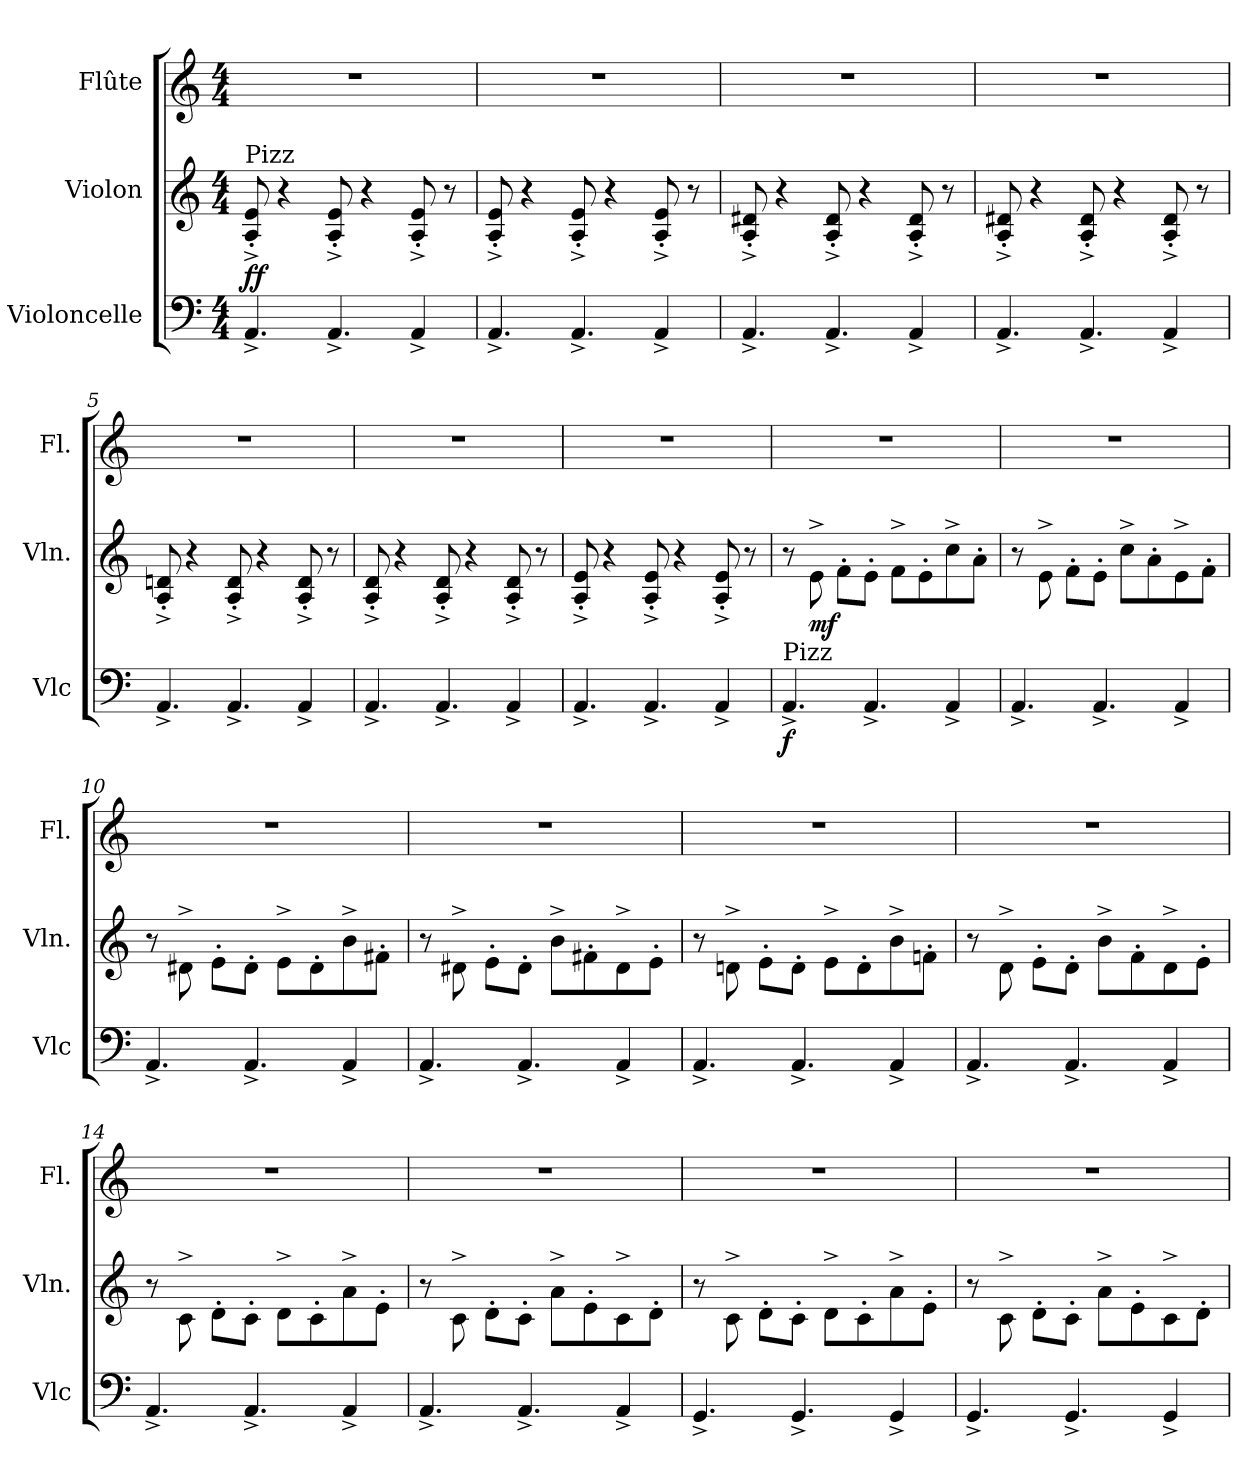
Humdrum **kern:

**kern	**dynam	**kern	**dynam	**kern
*part3	*part3	*part2	*part2	*part1
*staff3	*staff3	*staff2	*staff2	*staff1
*I"Violoncelle	*	*I"Violon	*	*I"Flûte
*I'Vlc	*	*I'Vln.	*	*I'Fl.
*clefF4	*	*clefG2	*	*clefG2
*k[]	*	*k[]	*	*k[]
*M4/4	*	*M4/4	*	*M4/4
=1	=1	=1	=1	=1
!	!	!LO:TX:a:t=Pizz	!	!
!	!LO:DY:b	!	!	!
!	!LO:DY:n=1:a	!	!	!
4.AA^/	f f	8A/'^ 8e/'^	.	1r
.	.	4r	.	.
4.AA^/	.	8A/'^ 8e/'^	.	.
.	.	4r	.	.
4AA^/	.	8A/'^ 8e/'^	.	.
.	.	8r	.	.
=2	=2	=2	=2	=2
4.AA^/	.	8A/'^ 8e/'^	.	1r
.	.	4r	.	.
4.AA^/	.	8A/'^ 8e/'^	.	.
.	.	4r	.	.
4AA^/	.	8A/'^ 8e/'^	.	.
.	.	8r	.	.
=3	=3	=3	=3	=3
4.AA^/	.	8A/'^ 8d#X/'^	.	1r
.	.	4r	.	.
4.AA^/	.	8A/'^ 8d#/'^	.	.
.	.	4r	.	.
4AA^/	.	8A/'^ 8d#/'^	.	.
.	.	8r	.	.
=4	=4	=4	=4	=4
4.AA^/	.	8A/'^ 8d#X/'^	.	1r
.	.	4r	.	.
4.AA^/	.	8A/'^ 8d#/'^	.	.
.	.	4r	.	.
4AA^/	.	8A/'^ 8d#/'^	.	.
.	.	8r	.	.
=5	=5	=5	=5	=5
4.AA^/	.	8A/'^ 8dn/'^	.	1r
.	.	4r	.	.
4.AA^/	.	8A/'^ 8d/'^	.	.
.	.	4r	.	.
4AA^/	.	8A/'^ 8d/'^	.	.
.	.	8r	.	.
!!LO:LB:g=z
=6	=6	=6	=6	=6
4.AA^/	.	8A/'^ 8d/'^	.	1r
.	.	4r	.	.
4.AA^/	.	8A/'^ 8d/'^	.	.
.	.	4r	.	.
4AA^/	.	8A/'^ 8d/'^	.	.
.	.	8r	.	.
=7	=7	=7	=7	=7
4.AA^/	.	8A/'^ 8e/'^	.	1r
.	.	4r	.	.
4.AA^/	.	8A/'^ 8e/'^	.	.
.	.	4r	.	.
4AA^/	.	8A/'^ 8e/'^	.	.
.	.	8r	.	.
=8	=8	=8	=8	=8
!LO:TX:a:t=Pizz	!	!	!	!
!	!LO:DY:b	!	!	!
4.AA^/	f	8r	.	1r
!	!	!	!LO:DY:b	!
.	.	8e^\	mf	.
.	.	8f'\L	.	.
4.AA^/	.	8e'\J	.	.
.	.	8f^\L	.	.
.	.	8e'\	.	.
4AA^/	.	8cc^\	.	.
.	.	8a'\J	.	.
=9	=9	=9	=9	=9
4.AA^/	.	8r	.	1r
.	.	8e^\	.	.
.	.	8f'\L	.	.
4.AA^/	.	8e'\J	.	.
.	.	8cc^\L	.	.
.	.	8a'\	.	.
4AA^/	.	8e^\	.	.
.	.	8f'\J	.	.
=10	=10	=10	=10	=10
4.AA^/	.	8r	.	1r
.	.	8d#X^\	.	.
.	.	8e'\L	.	.
4.AA^/	.	8d#'\J	.	.
.	.	8e^\L	.	.
.	.	8d#'\	.	.
4AA^/	.	8b^\	.	.
.	.	8f#X'\J	.	.
!!LO:LB:g=z
=11	=11	=11	=11	=11
4.AA^/	.	8r	.	1r
.	.	8d#X^\	.	.
.	.	8e'\L	.	.
4.AA^/	.	8d#'\J	.	.
.	.	8b^\L	.	.
.	.	8f#X'\	.	.
4AA^/	.	8d#^\	.	.
.	.	8e'\J	.	.
=12	=12	=12	=12	=12
4.AA^/	.	8r	.	1r
.	.	8dn^\	.	.
.	.	8e'\L	.	.
4.AA^/	.	8d'\J	.	.
.	.	8e^\L	.	.
.	.	8d'\	.	.
4AA^/	.	8b^\	.	.
.	.	8fn'\J	.	.
=13	=13	=13	=13	=13
4.AA^/	.	8r	.	1r
.	.	8d^\	.	.
.	.	8e'\L	.	.
4.AA^/	.	8d'\J	.	.
.	.	8b^\L	.	.
.	.	8f'\	.	.
4AA^/	.	8d^\	.	.
.	.	8e'\J	.	.
=14	=14	=14	=14	=14
4.AA^/	.	8r	.	1r
.	.	8c^\	.	.
.	.	8d'\L	.	.
4.AA^/	.	8c'\J	.	.
.	.	8d^\L	.	.
.	.	8c'\	.	.
4AA^/	.	8a^\	.	.
.	.	8e'\J	.	.
=15	=15	=15	=15	=15
4.AA^/	.	8r	.	1r
.	.	8c^\	.	.
.	.	8d'\L	.	.
4.AA^/	.	8c'\J	.	.
.	.	8a^\L	.	.
.	.	8e'\	.	.
4AA^/	.	8c^\	.	.
.	.	8d'\J	.	.
!!LO:LB:g=z
=16	=16	=16	=16	=16
4.GG^/	.	8r	.	1r
.	.	8c^\	.	.
.	.	8d'\L	.	.
4.GG^/	.	8c'\J	.	.
.	.	8d^\L	.	.
.	.	8c'\	.	.
4GG^/	.	8a^\	.	.
.	.	8e'\J	.	.
=17	=17	=17	=17	=17
4.GG^/	.	8r	.	1r
.	.	8c^\	.	.
.	.	8d'\L	.	.
4.GG^/	.	8c'\J	.	.
.	.	8a^\L	.	.
.	.	8e'\	.	.
4GG^/	.	8c^\	.	.
.	.	8d'\J	.	.
=	=	=	=	=
*-	*-	*-	*-	*-
